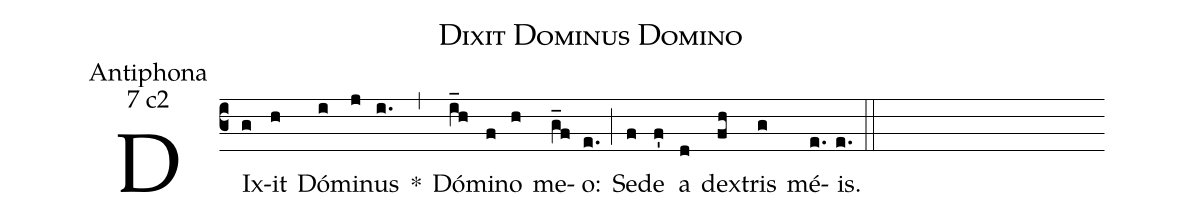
name:Dixit Dominus Domino;
office-part:Antiphona;
mode:7;
mode-differentia:c2;
%%
(c3) DIx(g)it(h) Dó(i)mi(j)nus(i.) *(,) Dó(i_h)mi(f)no(h) me(g_f)o:(e.) (;) Se(f)de(f') a(d) dex(fh)tris(g) mé(e.)is.(e.) (::)
